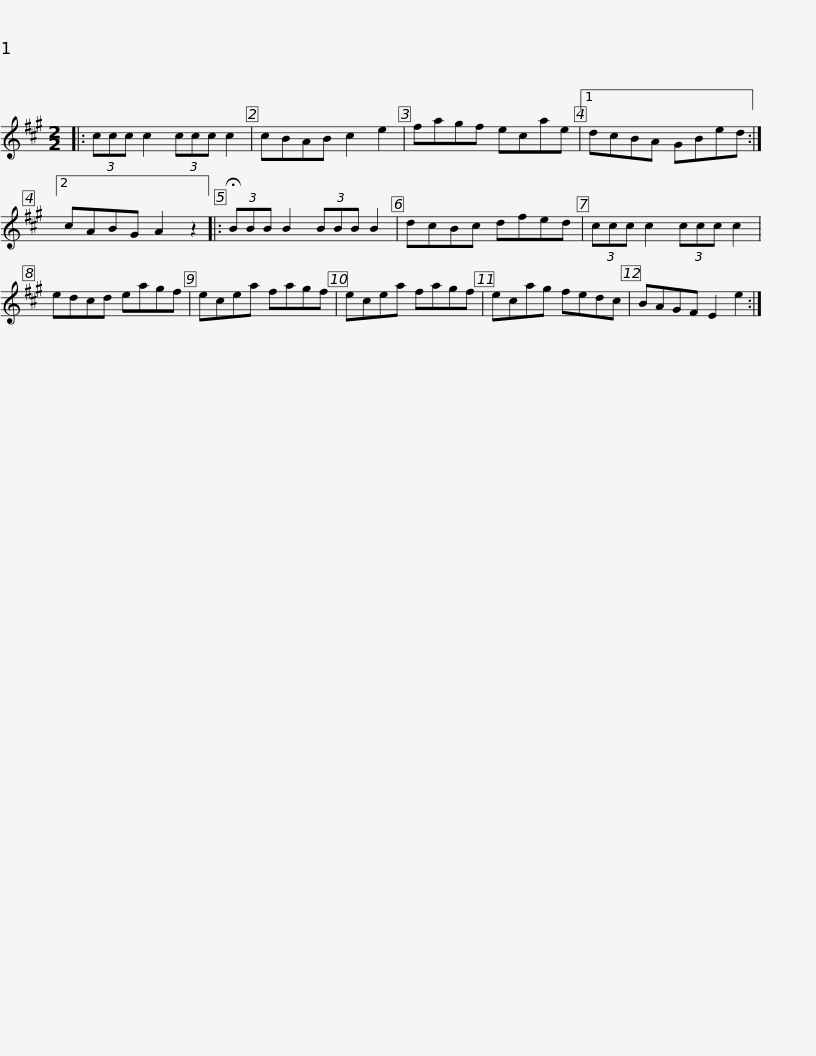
X:1
L:1/8
M:2/2
I:linebreak $
K:A
V:1 treble
V:1
|: (3ccc c2 (3ccc c2 | cBAB c2 e2 | fagf ecae |1 dcBA GBed :|2 cABG A2 z2 |:$ %5
 (3!fermata!BBB B2 (3BBB B2 | dcBc dfed | (3ccc c2 (3ccc c2 | edcd eagf | ecea fagf |$ %10
 ecea fagf | ecag fedc | BAGF E2 e2 :| %13
